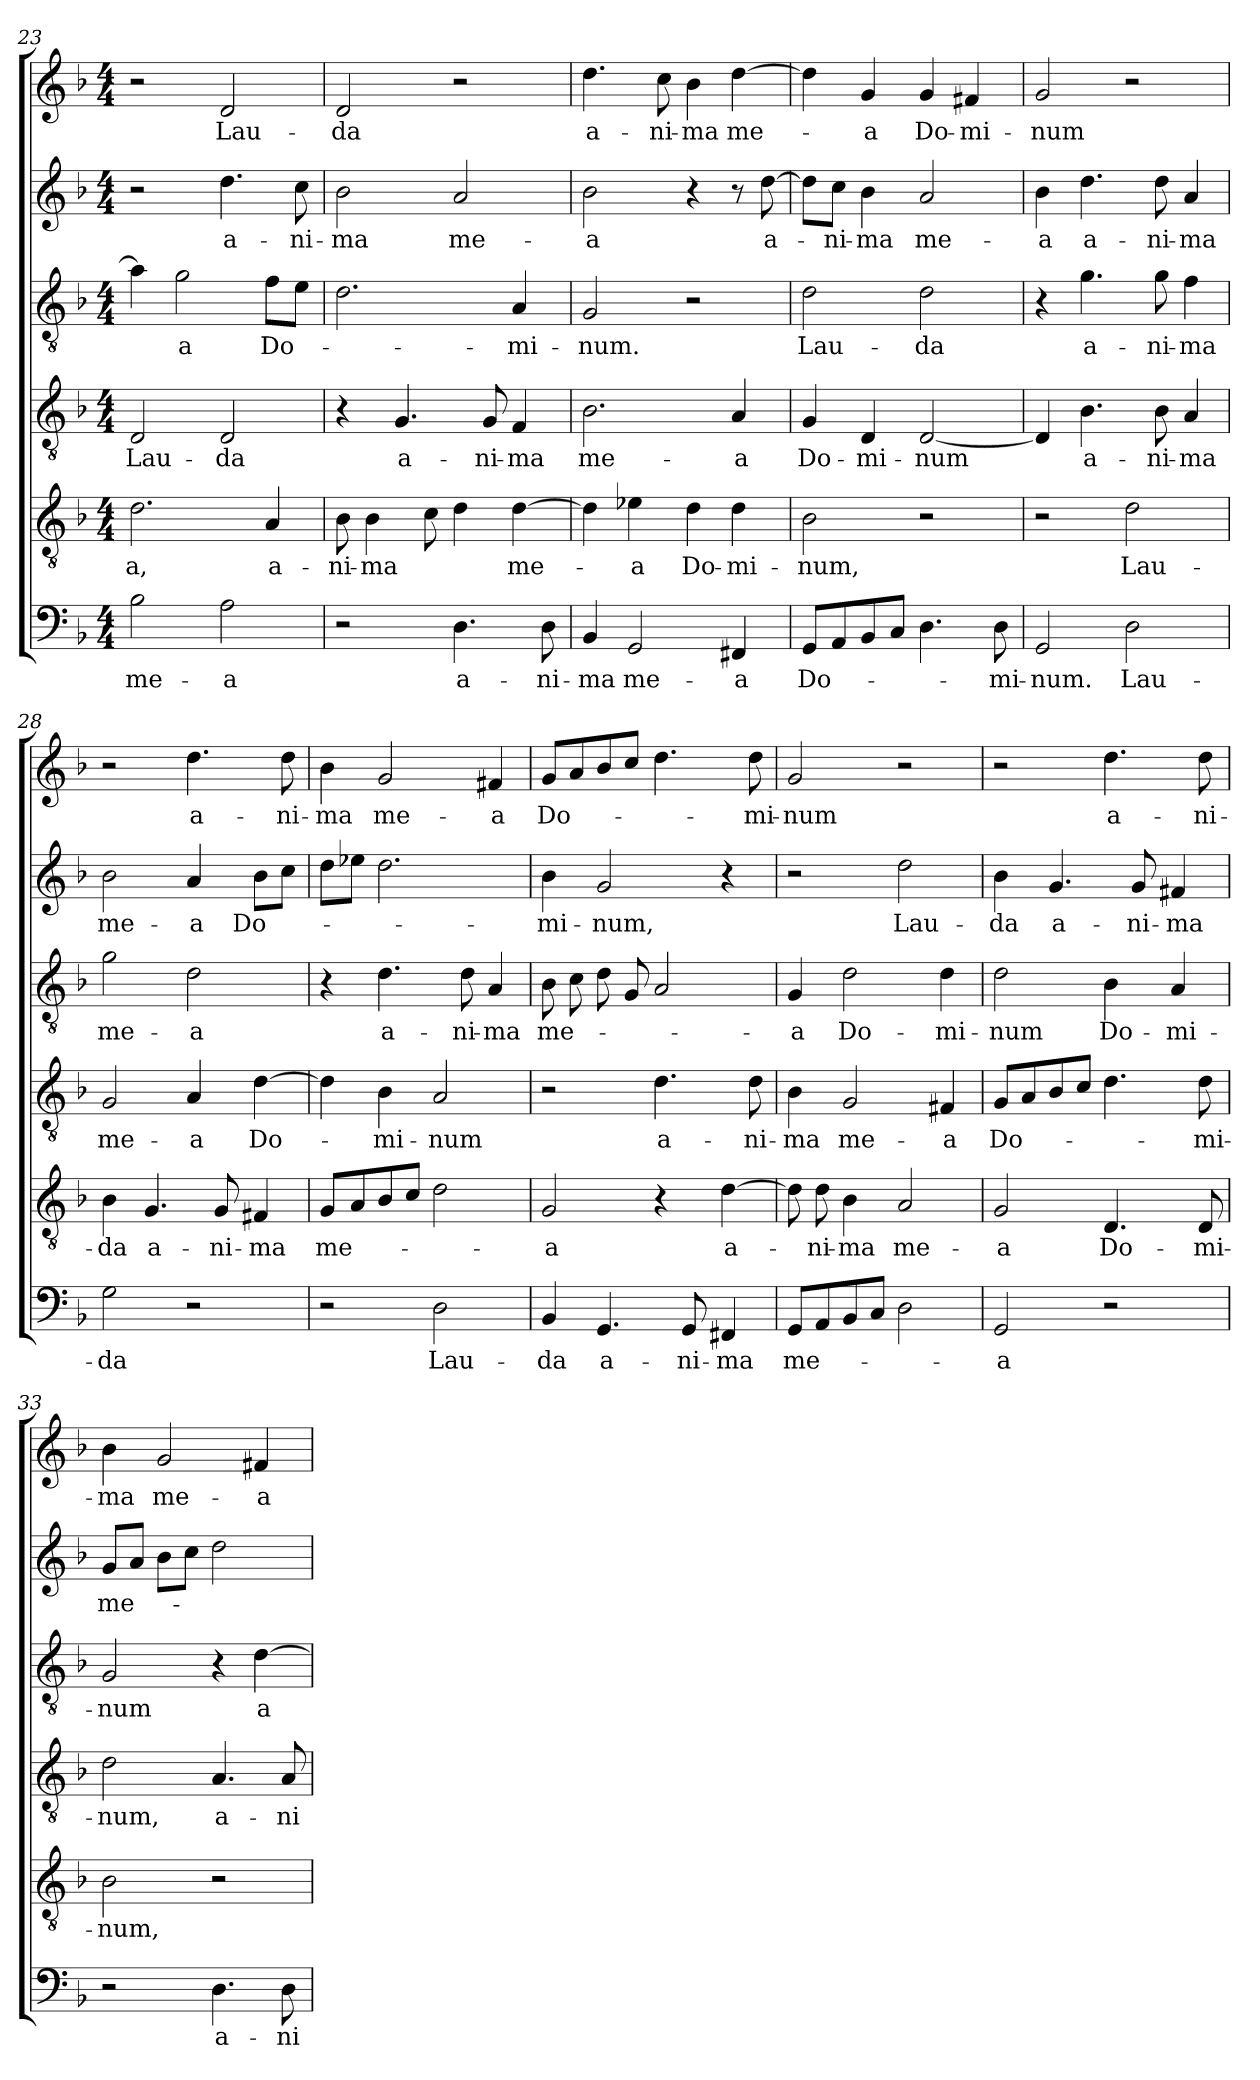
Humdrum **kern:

**kern	**text	**kern	**text	**kern	**text	**kern	**text	**kern	**text	**kern	**text
*part6	*part6	*part5	*part5	*part4	*part4	*part3	*part3	*part2	*part2	*part1	*part1
*staff6	*staff6	*staff5	*staff5	*staff4	*staff4	*staff3	*staff3	*staff2	*staff2	*staff1	*staff1
*clefF4	*	*clefGv2	*	*clefGv2	*	*clefGv2	*	*clefG2	*	*clefG2	*
*k[b-]	*	*k[b-]	*	*k[b-]	*	*k[b-]	*	*k[b-]	*	*k[b-]	*
*F:	*	*F:	*	*F:	*	*F:	*	*F:	*	*F:	*
*M4/4	*	*M4/4	*	*M4/4	*	*M4/4	*	*M4/4	*	*M4/4	*
=23	=23	=23	=23	=23	=23	=23	=23	=23	=23	=23	=23
2B-\	me-	2.d\	-a,	2D/	Lau-	4a\]	.	2r	.	2r	.
.	.	.	.	.	.	2g\	-a	.	.	.	.
2A\	-a	.	.	2D/	-da	.	.	4.dd\	a-	2d/	Lau-
.	.	4A/	a-	.	.	8f\L	Do-	.	.	.	.
.	.	.	.	.	.	8e\J	.	8cc\	-ni-	.	.
!!LO:PB:g=z
=24	=24	=24	=24	=24	=24	=24	=24	=24	=24	=24	=24
2r	.	8B-\	-ni-	4r	.	2.d\	.	2b-\	-ma	2d/	-da
.	.	4B-\	-ma	.	.	.	.	.	.	.	.
.	.	.	.	4.G/	a-	.	.	.	.	.	.
.	.	8c\	.	.	.	.	.	.	.	.	.
4.D\	a-	4d\	.	.	.	.	.	2a/	me-	2r	.
.	.	.	.	8G/	-ni-	.	.	.	.	.	.
.	.	[4d\	me-	4F/	-ma	4A/	-mi-	.	.	.	.
8D\	-ni-	.	.	.	.	.	.	.	.	.	.
=25	=25	=25	=25	=25	=25	=25	=25	=25	=25	=25	=25
4BB-/	-ma	4d\]	.	2.B-\	me-	2G/	-num.	2b-\	-a	4.dd\	a-
2GG/	me-	4e-X\	-a	.	.	.	.	.	.	.	.
.	.	.	.	.	.	.	.	.	.	8cc\	-ni-
.	.	4d\	Do-	.	.	2r	.	4r	.	4b-\	-ma
4FF#X/	-a	4d\	-mi-	4A/	-a	.	.	8r	.	[4dd\	me-
.	.	.	.	.	.	.	.	[8dd\	a-	.	.
=26	=26	=26	=26	=26	=26	=26	=26	=26	=26	=26	=26
8GG/L	Do-	2B-\	-num,	4G/	Do-	2d\	Lau-	8dd\L]	.	4dd\]	.
8AA/	.	.	.	.	.	.	.	8cc\J	-ni-	.	.
8BB-/	.	.	.	4D/	-mi-	.	.	4b-\	-ma	4g/	-a
8C/J	.	.	.	.	.	.	.	.	.	.	.
4.D\	.	2r	.	[2D/	-num	2d\	-da	2a/	me-	4g/	Do-
.	.	.	.	.	.	.	.	.	.	4f#X/	-mi-
8D\	-mi-	.	.	.	.	.	.	.	.	.	.
=27	=27	=27	=27	=27	=27	=27	=27	=27	=27	=27	=27
2GG/	-num.	2r	.	4D/]	.	4r	.	4b-\	-a	2g/	-num
.	.	.	.	4.B-\	a-	4.g\	a-	4.dd\	a-	.	.
2D\	Lau-	2d\	Lau-	.	.	.	.	.	.	2r	.
.	.	.	.	8B-\	-ni-	8g\	-ni-	8dd\	-ni-	.	.
.	.	.	.	4A/	-ma	4f\	-ma	4a/	-ma	.	.
=28	=28	=28	=28	=28	=28	=28	=28	=28	=28	=28	=28
2G\	-da	4B-\	-da	2G/	me-	2g\	me-	2b-\	me-	2r	.
.	.	4.G/	a-	.	.	.	.	.	.	.	.
2r	.	.	.	4A/	-a	2d\	-a	4a/	-a	4.dd\	a-
.	.	8G/	-ni-	.	.	.	.	.	.	.	.
.	.	4F#X/	-ma	[4d\	Do-	.	.	8b-\L	Do-	.	.
.	.	.	.	.	.	.	.	8cc\J	.	8dd\	-ni-
!!LO:LB:g=z
=29	=29	=29	=29	=29	=29	=29	=29	=29	=29	=29	=29
2r	.	8G/L	me-	4d\]	.	4r	.	8dd\L	.	4b-\	-ma
.	.	8A/	.	.	.	.	.	8ee-X\J	.	.	.
.	.	8B-/	.	4B-\	-mi-	4.d\	a-	2.dd\	.	2g/	me-
.	.	8c/J	.	.	.	.	.	.	.	.	.
2D\	Lau-	2d\	.	2A/	-num	.	.	.	.	.	.
.	.	.	.	.	.	8d\	-ni-	.	.	.	.
.	.	.	.	.	.	4A/	-ma	.	.	4f#X/	-a
=30	=30	=30	=30	=30	=30	=30	=30	=30	=30	=30	=30
4BB-/	-da	2G/	-a	2r	.	8B-\	me-	4b-\	-mi-	8g/L	Do-
.	.	.	.	.	.	8c\	.	.	.	8a/	.
4.GG/	a-	.	.	.	.	8d\	.	2g/	-num,	8b-/	.
.	.	.	.	.	.	8G/	.	.	.	8cc/J	.
.	.	4r	.	4.d\	a-	2A/	.	.	.	4.dd\	.
8GG/	-ni-	.	.	.	.	.	.	.	.	.	.
4FF#X/	-ma	[4d\	a-	.	.	.	.	4r	.	.	.
.	.	.	.	8d\	-ni-	.	.	.	.	8dd\	-mi-
=31	=31	=31	=31	=31	=31	=31	=31	=31	=31	=31	=31
8GG/L	me-	8d\]	.	4B-\	-ma	4G/	-a	2r	.	2g/	-num
8AA/	.	8d\	-ni-	.	.	.	.	.	.	.	.
8BB-/	.	4B-\	-ma	2G/	me-	2d\	Do-	.	.	.	.
8C/J	.	.	.	.	.	.	.	.	.	.	.
2D\	.	2A/	me-	.	.	.	.	2dd\	Lau-	2r	.
.	.	.	.	4F#X/	-a	4d\	-mi-	.	.	.	.
=32	=32	=32	=32	=32	=32	=32	=32	=32	=32	=32	=32
2GG/	-a	2G/	-a	8G/L	Do-	2d\	-num	4b-\	-da	2r	.
.	.	.	.	8A/	.	.	.	.	.	.	.
.	.	.	.	8B-/	.	.	.	4.g/	a-	.	.
.	.	.	.	8c/J	.	.	.	.	.	.	.
2r	.	4.D/	Do-	4.d\	.	4B-\	Do-	.	.	4.dd\	a-
.	.	.	.	.	.	.	.	8g/	-ni-	.	.
.	.	.	.	.	.	4A/	-mi-	4f#X/	-ma	.	.
.	.	8D/	-mi-	8d\	-mi-	.	.	.	.	8dd\	-ni-
=33	=33	=33	=33	=33	=33	=33	=33	=33	=33	=33	=33
2r	.	2B-\	-num,	2d\	-num,	2G/	-num	8g/L	me-	4b-\	-ma
.	.	.	.	.	.	.	.	8a/J	.	.	.
.	.	.	.	.	.	.	.	8b-\L	.	2g/	me-
.	.	.	.	.	.	.	.	8cc\J	.	.	.
4.D\	a-	2r	.	4.A/	a-	4r	.	2dd\	.	.	.
.	.	.	.	.	.	[4d\	a-	.	.	4f#X/	-a
8D\	-ni-	.	.	8A/	-ni-	.	.	.	.	.	.
=	=	=	=	=	=	=	=	=	=	=	=
*-	*-	*-	*-	*-	*-	*-	*-	*-	*-	*-	*-
